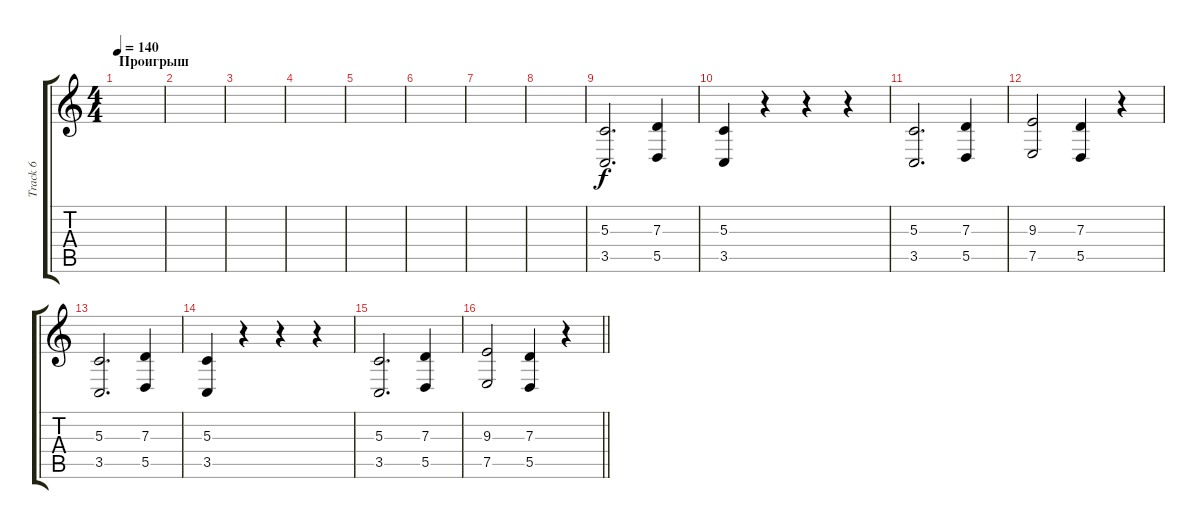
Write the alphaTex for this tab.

\track ("Track 6" "Track 6") {instrument choiraahs}
\staff {score tabs}
\tuning (E4 B3 G3 D3 A2 E2) {hide}
\ts (4 4)
\section ("" "Проигрыш")
\tempo 140
\clef g2
\ks c
|
|
|
|
|
|
|
|
(5.3 3.5).2{d} (7.3 5.5).4 |
(5.3 3.5).4 r.4 r.4 r.4 |
(5.3 3.5).2{d} (7.3 5.5).4 |
(9.3 7.5).2 (7.3 5.5).4 r.4 |
(5.3 3.5).2{d} (7.3 5.5).4 |
(5.3 3.5).4 r.4 r.4 r.4 |
(5.3 3.5).2{d} (7.3 5.5).4 |
\barLineRight lightlight
(9.3 7.5).2 (7.3 5.5).4 r.4
